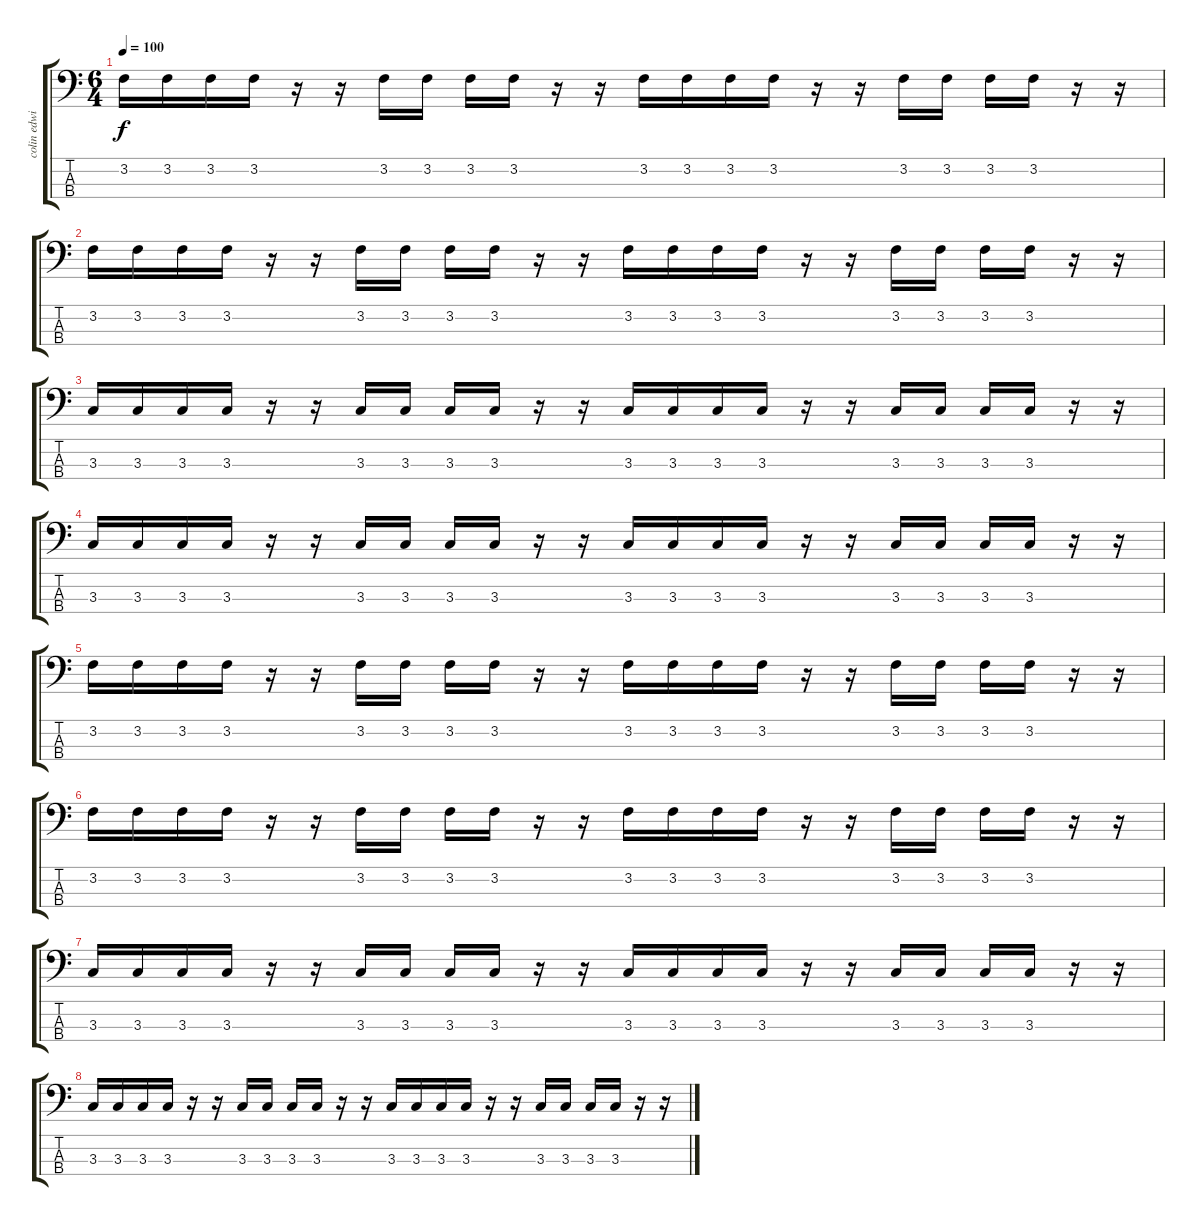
\track ("colin edwin" "colin edwi") {instrument electricbassfinger bank 32}
\staff {score tabs}
\tuning (G2 D2 A1 E1) {hide}
\ts (6 4)
\tempo 100
\clef f4
\ks c
3.2.16{dy f} 3.2.16 3.2.16 3.2.16 r.16 r.16 3.2.16 3.2.16 3.2.16 3.2.16 r.16 r.16 3.2.16 3.2.16 3.2.16 3.2.16 r.16 r.16 3.2.16 3.2.16 3.2.16 3.2.16 r.16 r.16 |
3.2.16 3.2.16 3.2.16 3.2.16 r.16 r.16 3.2.16 3.2.16 3.2.16 3.2.16 r.16 r.16 3.2.16 3.2.16 3.2.16 3.2.16 r.16 r.16 3.2.16 3.2.16 3.2.16 3.2.16 r.16 r.16 |
3.3.16 3.3.16 3.3.16 3.3.16 r.16 r.16 3.3.16 3.3.16 3.3.16 3.3.16 r.16 r.16 3.3.16 3.3.16 3.3.16 3.3.16 r.16 r.16 3.3.16 3.3.16 3.3.16 3.3.16 r.16 r.16 |
3.3.16 3.3.16 3.3.16 3.3.16 r.16 r.16 3.3.16 3.3.16 3.3.16 3.3.16 r.16 r.16 3.3.16 3.3.16 3.3.16 3.3.16 r.16 r.16 3.3.16 3.3.16 3.3.16 3.3.16 r.16 r.16 |
3.2.16 3.2.16 3.2.16 3.2.16 r.16 r.16 3.2.16 3.2.16 3.2.16 3.2.16 r.16 r.16 3.2.16 3.2.16 3.2.16 3.2.16 r.16 r.16 3.2.16 3.2.16 3.2.16 3.2.16 r.16 r.16 |
3.2.16 3.2.16 3.2.16 3.2.16 r.16 r.16 3.2.16 3.2.16 3.2.16 3.2.16 r.16 r.16 3.2.16 3.2.16 3.2.16 3.2.16 r.16 r.16 3.2.16 3.2.16 3.2.16 3.2.16 r.16 r.16 |
3.3.16 3.3.16 3.3.16 3.3.16 r.16 r.16 3.3.16 3.3.16 3.3.16 3.3.16 r.16 r.16 3.3.16 3.3.16 3.3.16 3.3.16 r.16 r.16 3.3.16 3.3.16 3.3.16 3.3.16 r.16 r.16 |
3.3.16 3.3.16 3.3.16 3.3.16 r.16 r.16 3.3.16 3.3.16 3.3.16 3.3.16 r.16 r.16 3.3.16 3.3.16 3.3.16 3.3.16 r.16 r.16 3.3.16 3.3.16 3.3.16 3.3.16 r.16 r.16
